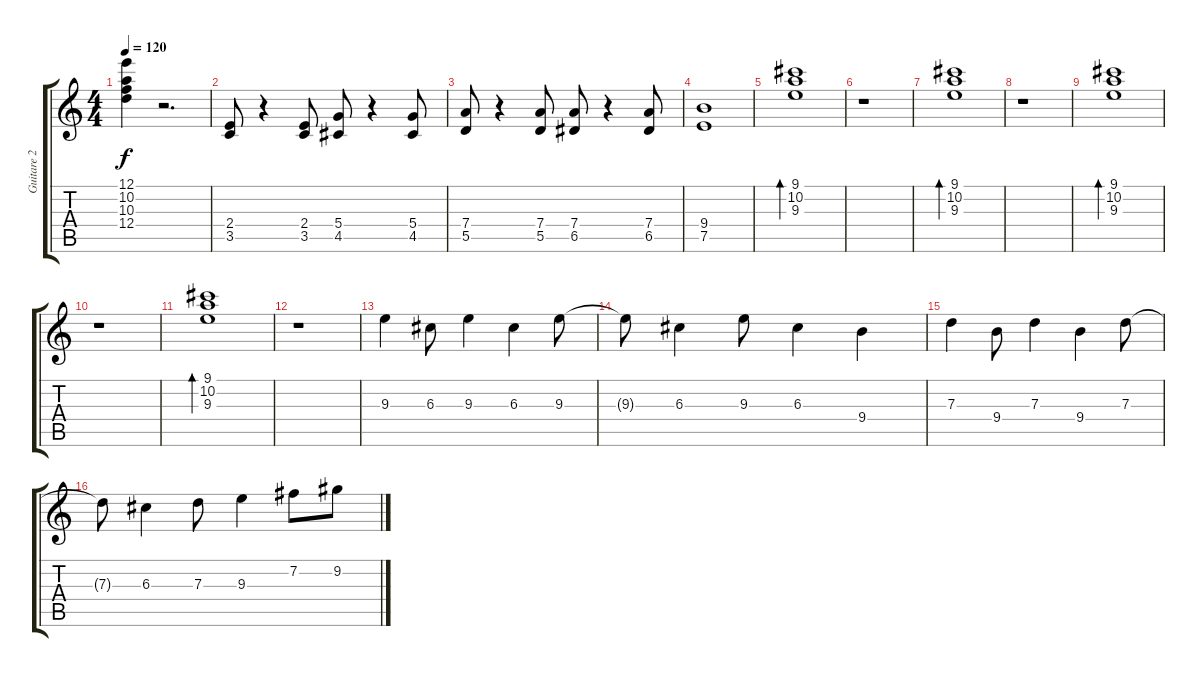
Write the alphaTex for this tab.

\track ("Guitare 2" "Guitare 2") {instrument electricguitarclean}
\staff {score tabs}
\tuning (E4 B3 G3 D3 A2 E2) {hide}
\ts (4 4)
\tempo 120
\clef g2
\ks c
(12.1{t} 10.2{t} 10.3{t} 12.4{t}).4{dy f} r.2{d} |
(2.4 3.5).8{instrument overdrivenguitar} r.4 (2.4 3.5).8 (5.4 4.5).8 r.4 (5.4 4.5).8 |
(7.4 5.5).8 r.4 (7.4 5.5).8 (7.4 6.5).8 r.4 (7.4 6.5).8 |
(9.4 7.5).1 |
(9.1 10.2 9.3).1{bd 240 instrument electricguitarclean} |
r.1 |
(9.1 10.2 9.3).1{bd 240} |
r.1 |
(9.1 10.2 9.3).1{bd 240} |
r.1 |
(9.1 10.2 9.3).1{bd 240} |
r.1 |
9.3.4{instrument distortionguitar} 6.3.8 9.3.4 6.3.4 9.3.8 |
9.3{t}.8 6.3.4 9.3.8 6.3.4 9.4.4 |
7.3.4 9.4.8 7.3.4 9.4.4 7.3.8 |
7.3{t}.8 6.3.4 7.3.8 9.3.4 7.2.8 9.2.8
